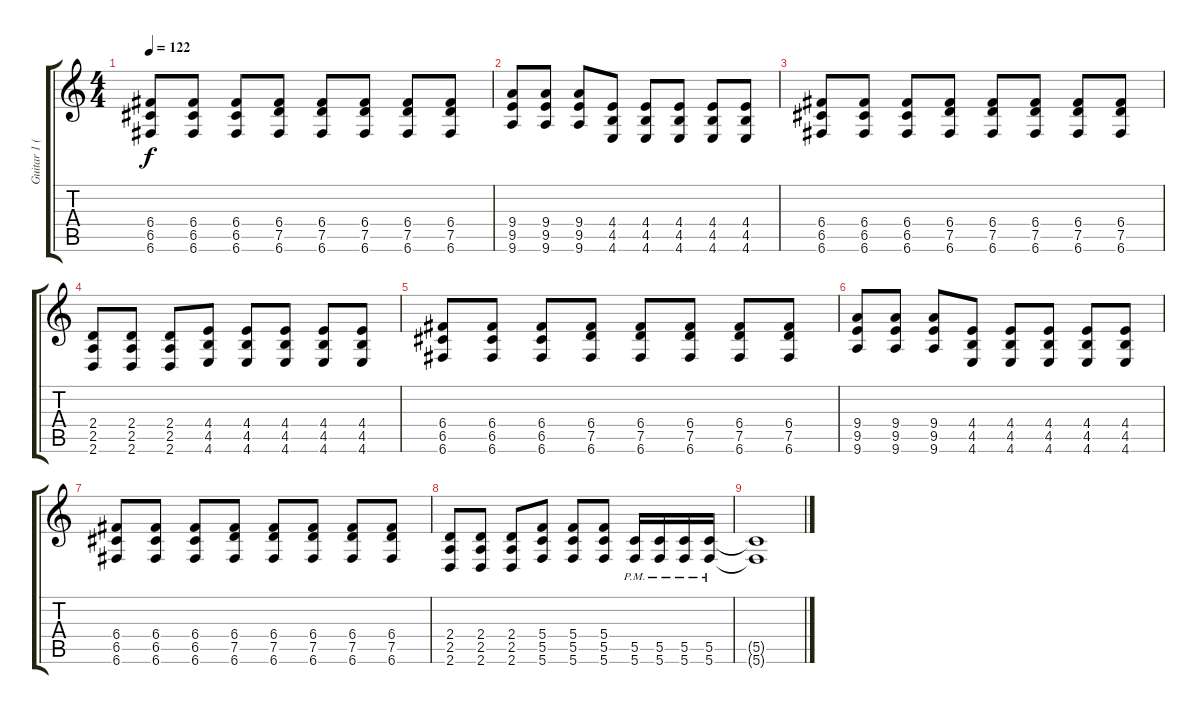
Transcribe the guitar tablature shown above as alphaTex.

\track ("Guitar 1 (Roger)" "Guitar 1 (") {instrument distortionguitar}
\staff {score tabs}
\tuning (D4 A3 F3 C3 G2 C2) {hide}
\ts (4 4)
\tempo 122
\clef g2
\ks c
(6.4 6.5 6.6).8{dy f} (6.4 6.5 6.6).8 (6.4 6.5 6.6).8 (6.4 7.5 6.6).8 (6.4 7.5 6.6).8 (6.4 7.5 6.6).8 (6.4 7.5 6.6).8 (6.4 7.5 6.6).8 |
(9.4 9.5 9.6).8 (9.4 9.5 9.6).8 (9.4 9.5 9.6).8 (4.4 4.5 4.6).8 (4.4 4.5 4.6).8 (4.4 4.5 4.6).8 (4.4 4.5 4.6).8 (4.4 4.5 4.6).8 |
(6.4 6.5 6.6).8 (6.4 6.5 6.6).8 (6.4 6.5 6.6).8 (6.4 7.5 6.6).8 (6.4 7.5 6.6).8 (6.4 7.5 6.6).8 (6.4 7.5 6.6).8 (6.4 7.5 6.6).8 |
(2.4 2.5 2.6).8 (2.4 2.5 2.6).8 (2.4 2.5 2.6).8 (4.4 4.5 4.6).8 (4.4 4.5 4.6).8 (4.4 4.5 4.6).8 (4.4 4.5 4.6).8 (4.4 4.5 4.6).8 |
(6.4 6.5 6.6).8 (6.4 6.5 6.6).8 (6.4 6.5 6.6).8 (6.4 7.5 6.6).8 (6.4 7.5 6.6).8 (6.4 7.5 6.6).8 (6.4 7.5 6.6).8 (6.4 7.5 6.6).8 |
(9.4 9.5 9.6).8 (9.4 9.5 9.6).8 (9.4 9.5 9.6).8 (4.4 4.5 4.6).8 (4.4 4.5 4.6).8 (4.4 4.5 4.6).8 (4.4 4.5 4.6).8 (4.4 4.5 4.6).8 |
(6.4 6.5 6.6).8 (6.4 6.5 6.6).8 (6.4 6.5 6.6).8 (6.4 7.5 6.6).8 (6.4 7.5 6.6).8 (6.4 7.5 6.6).8 (6.4 7.5 6.6).8 (6.4 7.5 6.6).8 |
(2.4 2.5 2.6).8 (2.4 2.5 2.6).8 (2.4 2.5 2.6).8 (5.4 5.5 5.6).8 (5.4 5.5 5.6).8 (5.4 5.5 5.6).8 (5.5{pm} 5.6{pm}).16 (5.5{pm} 5.6{pm}).16 (5.5{pm} 5.6{pm}).16 (5.5{pm} 5.6{pm}).16 |
(5.5{t} 5.6{t}).1
